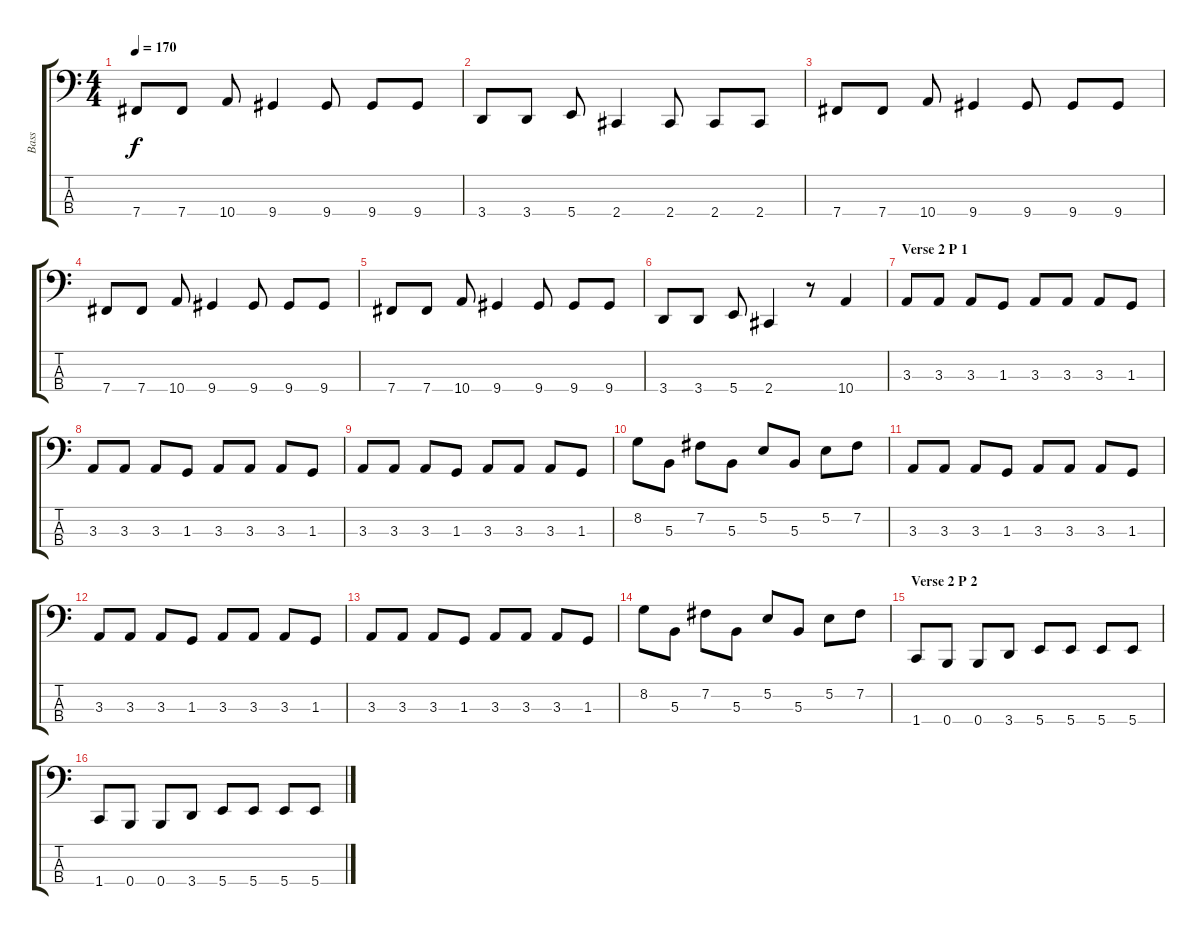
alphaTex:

\track ("Bass" "Bass") {instrument electricbasspick}
\staff {score tabs}
\tuning (E2 B1 Gb1 B0) {hide}
\ts (4 4)
\tempo 170
\clef f4
\ks c
7.4.8{dy f} 7.4.8 10.4.8 9.4.4 9.4.8 9.4.8 9.4.8 |
3.4.8 3.4.8 5.4.8 2.4.4 2.4.8 2.4.8 2.4.8 |
7.4.8 7.4.8 10.4.8 9.4.4 9.4.8 9.4.8 9.4.8 |
7.4.8 7.4.8 10.4.8 9.4.4 9.4.8 9.4.8 9.4.8 |
7.4.8 7.4.8 10.4.8 9.4.4 9.4.8 9.4.8 9.4.8 |
3.4.8 3.4.8 5.4.8 2.4.4 r.8 10.4.4 |
\section ("" "Verse 2 P 1")
3.3.8 3.3.8 3.3.8 1.3.8 3.3.8 3.3.8 3.3.8 1.3.8 |
3.3.8 3.3.8 3.3.8 1.3.8 3.3.8 3.3.8 3.3.8 1.3.8 |
3.3.8 3.3.8 3.3.8 1.3.8 3.3.8 3.3.8 3.3.8 1.3.8 |
8.2.8 5.3.8 7.2.8 5.3.8 5.2.8 5.3.8 5.2.8 7.2.8 |
3.3.8 3.3.8 3.3.8 1.3.8 3.3.8 3.3.8 3.3.8 1.3.8 |
3.3.8 3.3.8 3.3.8 1.3.8 3.3.8 3.3.8 3.3.8 1.3.8 |
3.3.8 3.3.8 3.3.8 1.3.8 3.3.8 3.3.8 3.3.8 1.3.8 |
8.2.8 5.3.8 7.2.8 5.3.8 5.2.8 5.3.8 5.2.8 7.2.8 |
\section ("" "Verse 2 P 2")
1.4.8 0.4.8 0.4.8 3.4.8 5.4.8 5.4.8 5.4.8 5.4.8 |
1.4.8 0.4.8 0.4.8 3.4.8 5.4.8 5.4.8 5.4.8 5.4.8
